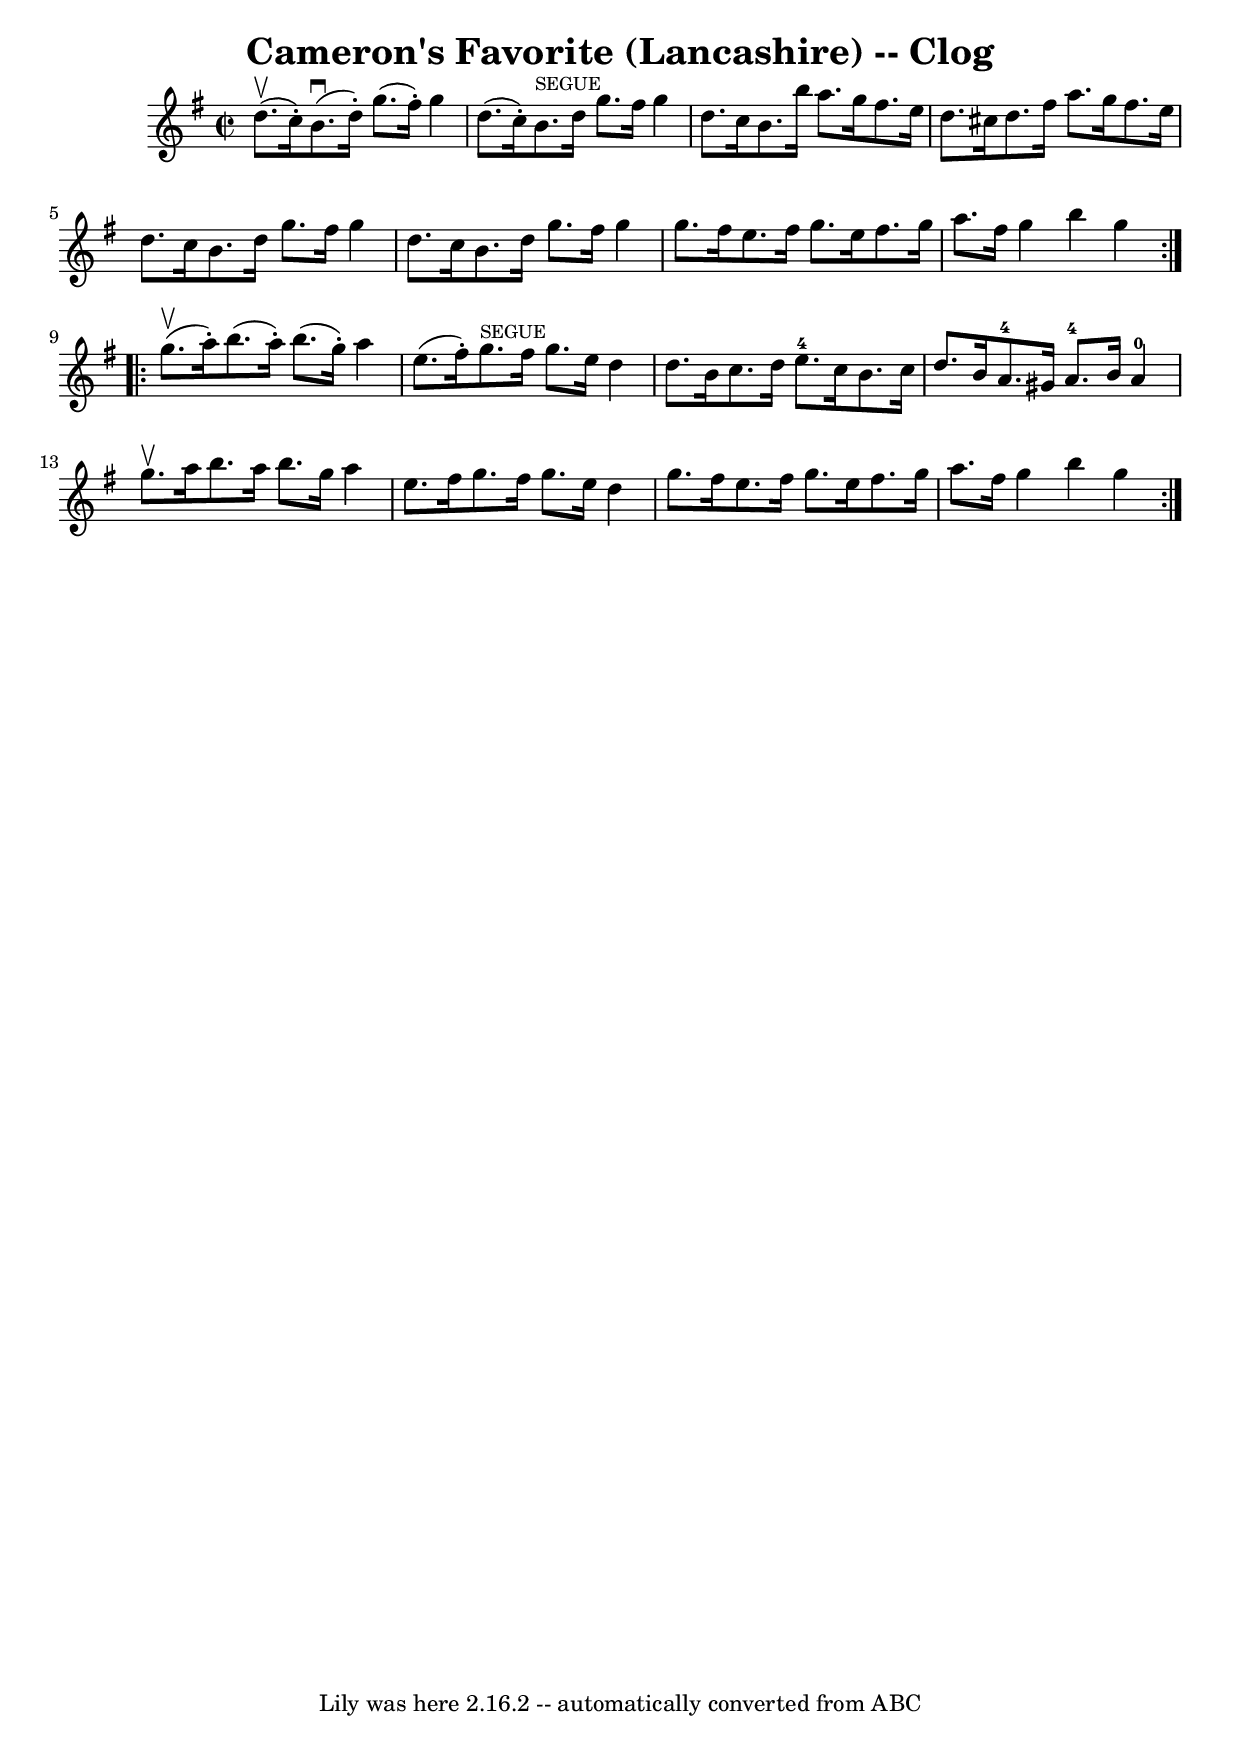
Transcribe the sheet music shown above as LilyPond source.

\version "2.16.2"
\include "Mammoth.ily"
\header {
  %% book = "Ryan's Mammoth Collection"
 crossRefNumber = "1"
 footnotes = "\\\\160 954"
  origin = "SCOTCH"
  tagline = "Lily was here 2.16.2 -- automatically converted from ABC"
  title = "Cameron's Favorite (Lancashire) -- Clog"

}
voicedefault =  {



  \repeat volta 2 {

    \override Staff.TimeSignature #'style = #'C
    \time 2/2 
    \key g \major d''8.^\upbow(c''16-.)  |
 b'8.^\downbow(d''16-.) g''8. (fis''16-.) g''4 d''8. (c''16-.)   |
 b'8.^\segue d''16 g''8. fis''16 g''4 d''8. c''16     |
 b'8. b''16 a''8. g''16 fis''8. e''16 d''8. cis''16     |
 d''8. fis''16 a''8. g''16 fis''8. e''16 d''8. c''16     |
 b'8. d''16 g''8. fis''16 g''4 d''8. c''16     |
 b'8. d''16 g''8. fis''16 g''4 g''8. fis''16     |
 e''8. fis''16 g''8. e''16 fis''8. g''16 a''8. fis''16     |
 g''4 b''4 g''4  
  }     

  \repeat volta 2 { g''8.^\upbow(a''16-.)  |
 b''8. (a''16-.) b''8. (g''16-.) a''4 e''8. (fis''16-.)   |
 g''8.^\segue fis''16 g''8. e''16 d''4 d''8. b'16     |
 c''8. d''16 e''8.-4 c''16 b'8. c''16 d''8. b'16      |
 a'8.-4 gis'16 a'8.-4 b'16 a'4-0 g''8.^\upbow a''16    |
 b''8. a''16 b''8. g''16 a''4 e''8. fis''16     |
 g''8. fis''16 g''8. e''16 d''4 g''8. fis''16     |
 e''8. fis''16 g''8. e''16 fis''8. g''16 a''8. fis''16     |
 g''4 b''4 g''4  
  }   

}

\score{
  <<

    \context Staff="default"
    {
      \voicedefault 
      
    }

  >>
  \layout {
    
  }
  \midi {
  }

}
